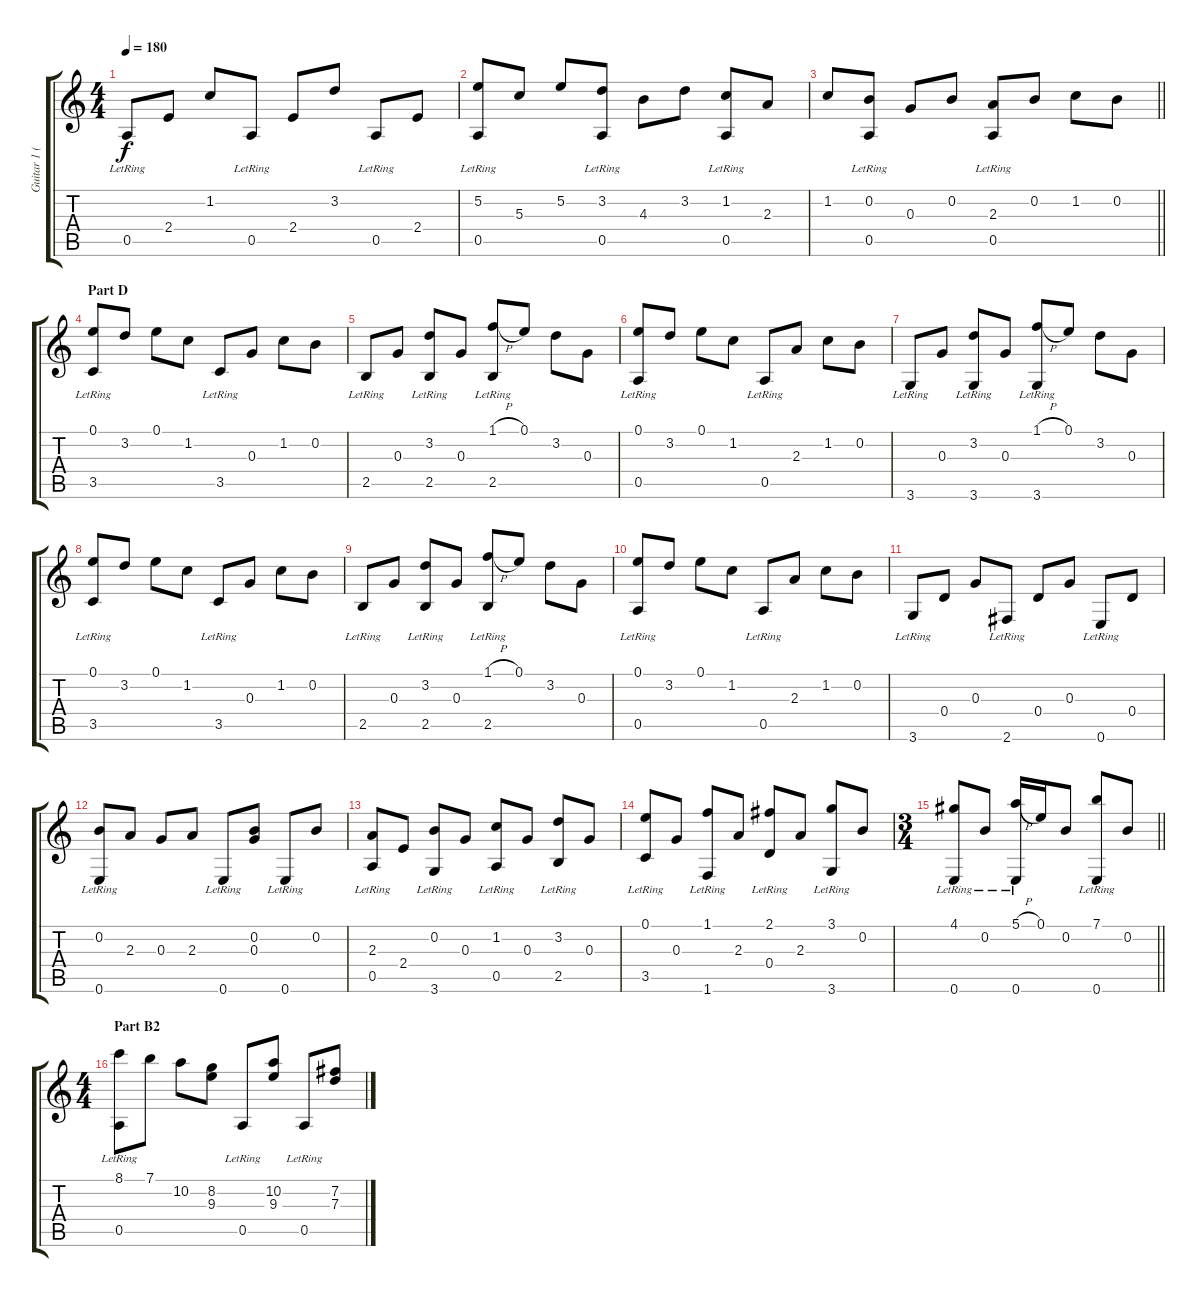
\track ("Guitar 1 (acous.)" "Guitar 1 (") {instrument acousticguitarsteel}
\staff {score tabs}
\tuning (E4 B3 G3 D3 A2 E2) {hide}
\ts (4 4)
\tempo 180
\clef g2
\ks c
0.5{lr}.8{dy f} 2.4.8 1.2.8 0.5{lr}.8 2.4.8 3.2.8 0.5{lr}.8 2.4.8 |
(5.2 0.5{lr}).8 5.3.8 5.2.8 (3.2 0.5{lr}).8 4.3.8 3.2.8 (1.2 0.5{lr}).8 2.3.8 |
\barLineRight lightlight
1.2.8 (0.2 0.5{lr}).8 0.3.8 0.2.8 (2.3 0.5{lr}).8 0.2.8 1.2.8 0.2.8 |
\section ("" "Part D")
(0.1 3.5{lr}).8 3.2.8 0.1.8 1.2.8 3.5{lr}.8 0.3.8 1.2.8 0.2.8 |
2.5{lr}.8 0.3.8 (3.2 2.5{lr}).8 0.3.8 (1.1{h} 2.5{lr}).8 0.1.8 3.2.8 0.3.8 |
(0.1 0.5{lr}).8 3.2.8 0.1.8 1.2.8 0.5{lr}.8 2.3.8 1.2.8 0.2.8 |
3.6{lr}.8 0.3.8 (3.2 3.6{lr}).8 0.3.8 (1.1{h} 3.6{lr}).8 0.1.8 3.2.8 0.3.8 |
(0.1 3.5{lr}).8 3.2.8 0.1.8 1.2.8 3.5{lr}.8 0.3.8 1.2.8 0.2.8 |
2.5{lr}.8 0.3.8 (3.2 2.5{lr}).8 0.3.8 (1.1{h} 2.5{lr}).8 0.1.8 3.2.8 0.3.8 |
(0.1 0.5{lr}).8 3.2.8 0.1.8 1.2.8 0.5{lr}.8 2.3.8 1.2.8 0.2.8 |
3.6{lr}.8 0.4.8 0.3.8 2.6{lr}.8 0.4.8 0.3.8 0.6{lr}.8 0.4.8 |
(0.2 0.6{lr}).8 2.3.8 0.3.8 2.3.8 0.6{lr}.8 (0.2 0.3).8 0.6{lr}.8 0.2.8 |
(2.3{lr} 0.5{lr}).8 2.4.8 (0.2{lr} 3.6{lr}).8 0.3.8 (1.2{lr} 0.5{lr}).8 0.3.8 (3.2{lr} 2.5{lr}).8 0.3.8 |
(0.1{lr} 3.5{lr}).8 0.3.8 (1.1{lr} 1.6{lr}).8 2.3.8 (2.1{lr} 0.4{lr}).8 2.3.8 (3.1{lr} 3.6{lr}).8 0.2.8 |
\ts (3 4)
\barLineRight lightlight
(4.1{lr} 0.6{lr}).8 0.2{lr}.8 (5.1{h} 0.6{lr}).16 0.1.16 0.2.8 (7.1 0.6{lr}).8 0.2.8 |
\ts (4 4)
\section ("" "Part B2")
(8.1 0.5{lr}).8 7.1.8 10.2.8 (8.2 9.3).8 0.5{lr}.8 (10.2 9.3).8 0.5{lr}.8 (7.2 7.3).8
